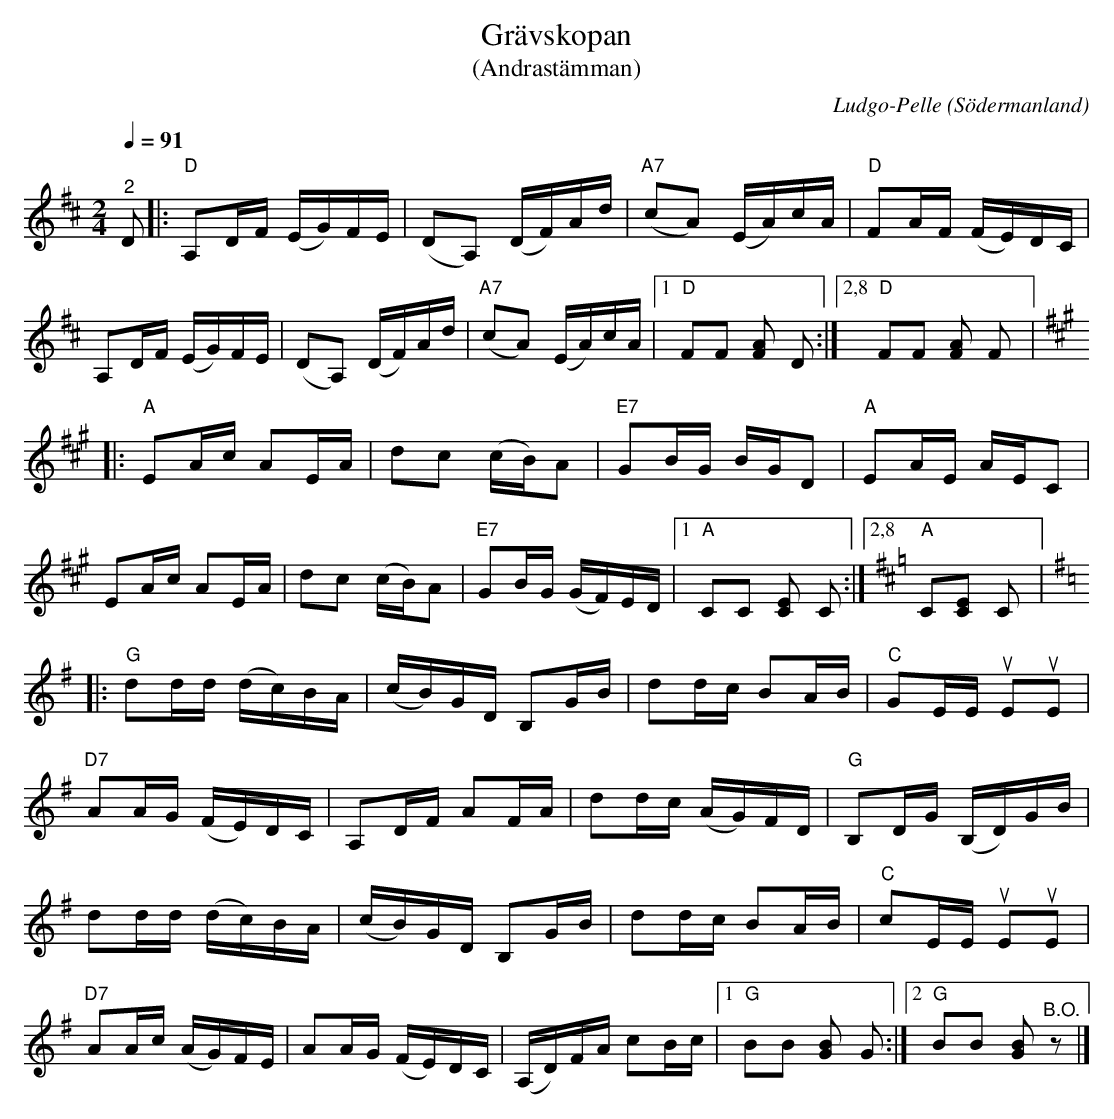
X:1
T:Grävskopan
T:(Andrastämman)
C:Ludgo-Pelle
O:Södermanland
L:1/16
Q:1/4=91
M:2/4
K:D
V:2
"^2" D2 |:"D" A,2DF (EG)FE | (D2A,2) (DF)Ad | "A7" (c2A2) (EA)cA | "D" F2AF (FE)DC |
A,2DF (EG)FE | (D2A,2) (DF)Ad |"A7" (c2A2) (EA)cA |1 "D" F2F2 [FA]2 D2 :|2,8 "D" F2F2 [FA]2 F2 |:
[K:A] "A" E2Ac A2EA | d2c2 (cB)A2 | "E7" G2BG BGD2 | "A" E2AE AEC2 |
E2Ac A2EA | d2c2 (cB)A2 | "E7" G2BG (GF)ED |1 "A" C2C2 [CE]2 C2 :|2,8 [K:D]"A" C2[CE]2 C2 |:
[K:G] "G" d2dd (dc)BA | (cB)GD B,2GB | d2dc B2AB | "C" G2EEu E2uE2 |
"D7" A2AG (FE)DC | A,2DF A2FA | d2dc (AG)FD |"G" B,2DG (B,D)GB |
d2dd (dc)BA | (cB)GD B,2GB | d2dc B2AB | "C" c2EEu E2uE2 |
"D7" A2Ac (AG)FE | A2AG (FE)DC | (A,D)FA c2Bc |1"G" B2B2 [GB]2 G2 :|2 "G" B2B2 [GB]2"^B.O." z2 |]
